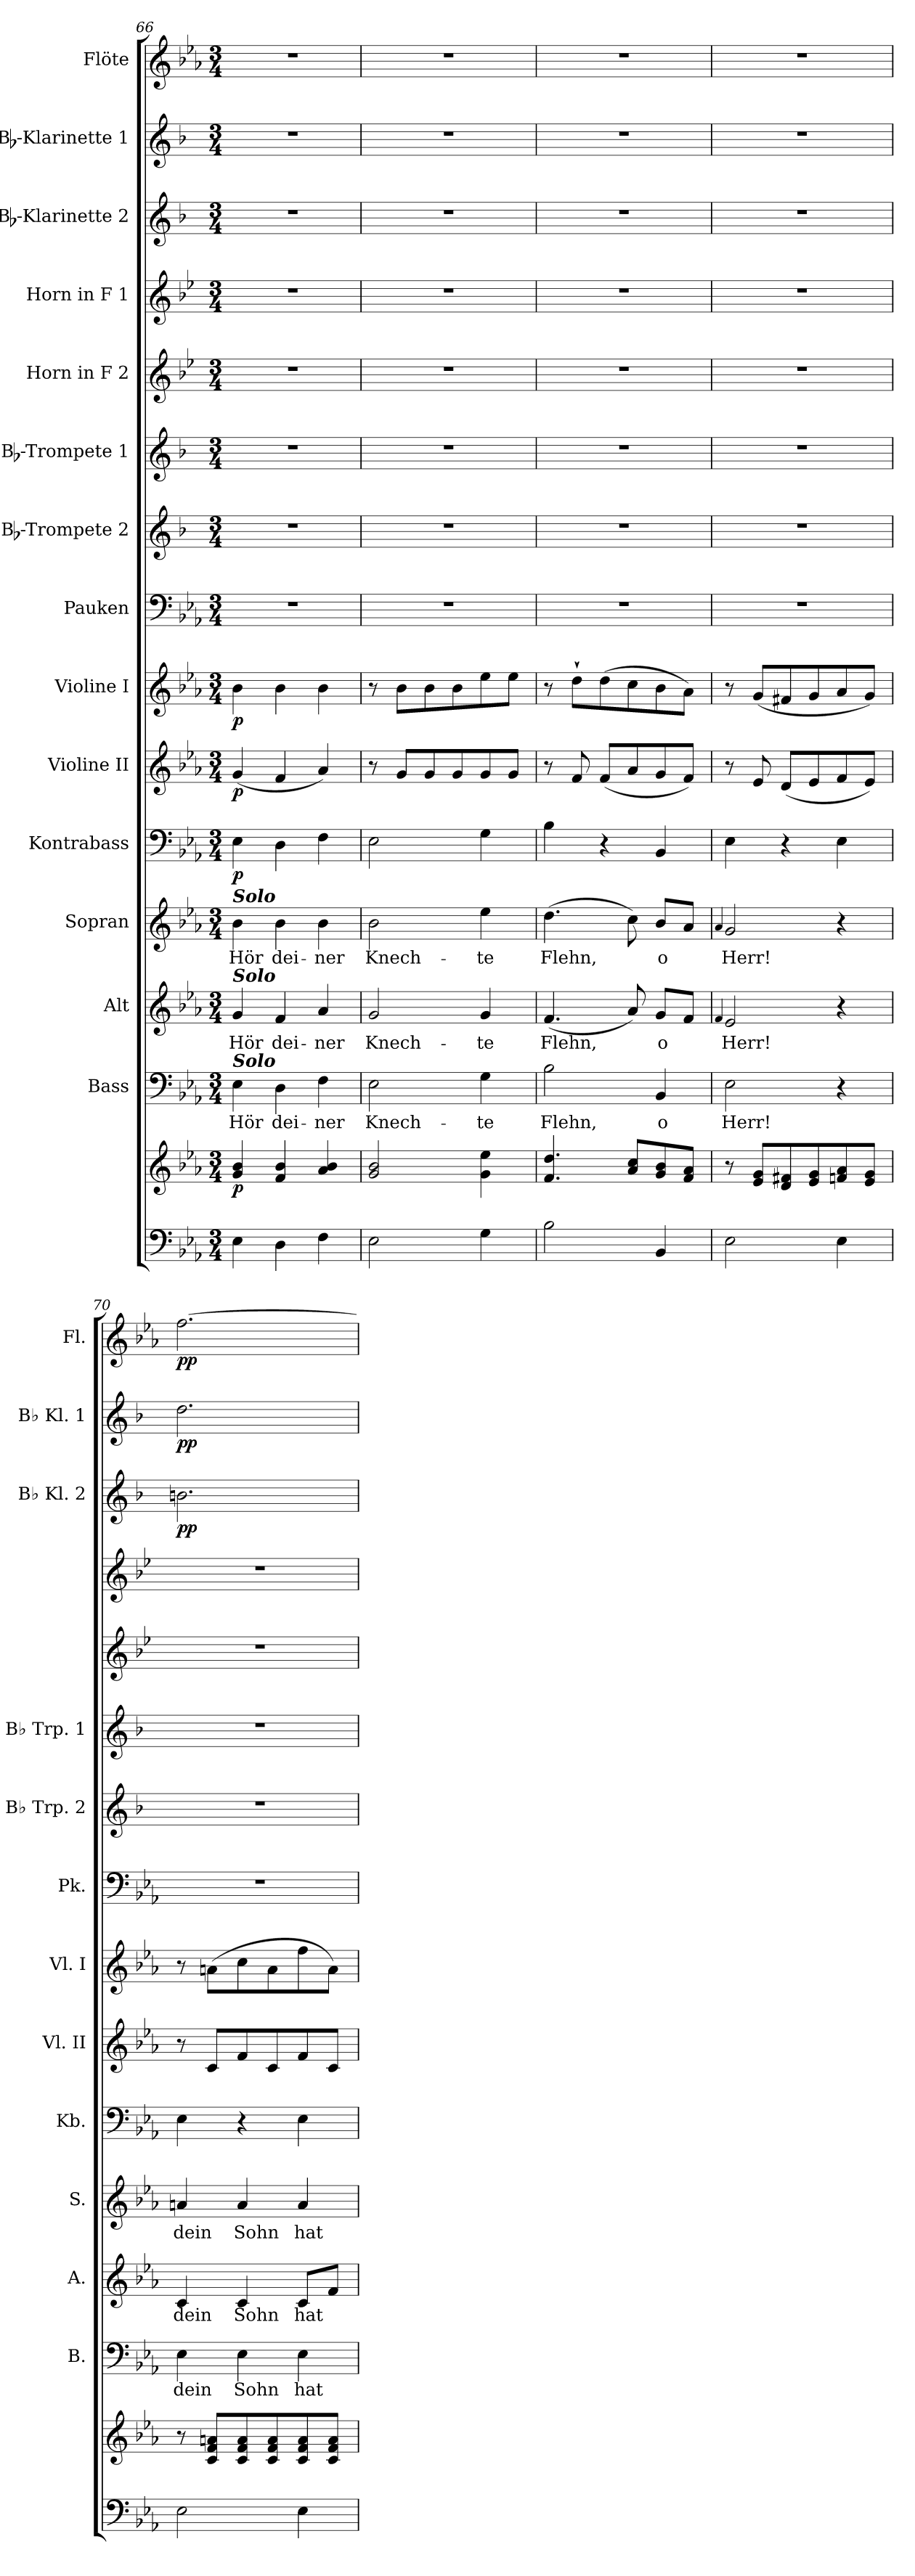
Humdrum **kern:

**kern	**kern	**dynam	**kern	**text	**kern	**text	**kern	**text	**kern	**dynam	**kern	**dynam	**kern	**dynam	**kern	**kern	**kern	**kern	**kern	**kern	**dynam	**kern	**dynam	**kern	**dynam
*part15	*part15	*part15	*part14	*part14	*part13	*part13	*part12	*part12	*part11	*part11	*part10	*part10	*part9	*part9	*part8	*part7	*part6	*part5	*part4	*part3	*part3	*part2	*part2	*part1	*part1
*staff16	*staff15	*staff15/16	*staff14	*staff14	*staff13	*staff13	*staff12	*staff12	*staff11	*staff11	*staff10	*staff10	*staff9	*staff9	*staff8	*staff7	*staff6	*staff5	*staff4	*staff3	*staff3	*staff2	*staff2	*staff1	*staff1
*	*	*	*I"Bass	*	*I"Alt	*	*I"Sopran	*	*I"Kontrabass	*	*I"Violine II	*	*I"Violine I	*	*I"Pauken	*I"Bb-Trompete 2	*I"Bb-Trompete 1	*I"Horn in F 2	*I"Horn in F 1	*I"Bb-Klarinette 2	*	*I"Bb-Klarinette 1	*	*I"Flöte	*
*	*	*	*I'B.	*	*I'A.	*	*I'S.	*	*I'Kb.	*	*I'Vl. II	*	*I'Vl. I	*	*I'Pk.	*I'Bb Trp. 2	*I'Bb Trp. 1	*	*	*I'Bb Kl. 2	*	*I'Bb Kl. 1	*	*I'Fl.	*
*clefF4	*clefG2	*	*clefF4	*	*clefG2	*	*clefG2	*	*clefF4	*	*clefG2	*	*clefG2	*	*clefF4	*clefG2	*clefG2	*clefG2	*clefG2	*clefG2	*	*clefG2	*	*clefG2	*
*	*	*	*	*	*	*	*	*	*ITrd7c12	*	*	*	*	*	*	*ITrd1c2	*ITrd1c2	*ITrd4c7	*ITrd4c7	*ITrd1c2	*	*ITrd1c2	*	*	*
*k[b-e-a-]	*k[b-e-a-]	*	*k[b-e-a-]	*	*k[b-e-a-]	*	*k[b-e-a-]	*	*k[b-e-a-]	*	*k[b-e-a-]	*	*k[b-e-a-]	*	*k[b-e-a-]	*k[b-e-a-]	*k[b-e-a-]	*k[b-e-a-]	*k[b-e-a-]	*k[b-e-a-]	*	*k[b-e-a-]	*	*k[b-e-a-]	*
*E-:	*E-:	*	*E-:	*	*E-:	*	*E-:	*	*E-:	*	*E-:	*	*E-:	*	*E-:	*E-:	*E-:	*E-:	*E-:	*E-:	*	*E-:	*	*E-:	*
*M3/4	*M3/4	*	*M3/4	*	*M3/4	*	*M3/4	*	*M3/4	*	*M3/4	*	*M3/4	*	*M3/4	*M3/4	*M3/4	*M3/4	*M3/4	*M3/4	*	*M3/4	*	*M3/4	*
=66	=66	=66	=66	=66	=66	=66	=66	=66	=66	=66	=66	=66	=66	=66	=66	=66	=66	=66	=66	=66	=66	=66	=66	=66	=66
!	!	!	!	!	!	!	!LO:TX:a:Bi:t=Solo	!	!	!	!	!	!	!	!	!	!	!	!	!	!	!	!	!	!
!	!	!	!	!	!LO:TX:a:Bi:t=Solo	!	!	!	!	!	!	!	!	!	!	!	!	!	!	!	!	!	!	!	!
!	!	!	!LO:TX:a:Bi:t=Solo	!	!	!	!	!	!	!	!	!	!	!	!	!	!	!	!	!	!	!	!	!	!
!	!	!LO:DY:b	!	!LO:LY:b	!	!LO:LY:b	!	!LO:LY:b	!	!LO:DY:b	!	!LO:DY:b	!	!LO:DY:b	!	!	!	!	!	!	!	!	!	!	!
4E-\	4g/ 4b-/	p	4E-\	Hör	4g/	Hör	4b-\	Hör	4EE-\	p	(<4g/	p	4b-\	p	2.r	2.r	2.r	2.r	2.r	2.r	.	2.r	.	2.r	.
!	!	!	!	!LO:LY:b	!	!LO:LY:b	!	!LO:LY:b	!	!	!	!	!	!	!	!	!	!	!	!	!	!	!	!	!
4D\	4f/ 4b-/	.	4D\	dei-	4f/	dei-	4b-\	dei-	4DD\	.	4f/	.	4b-\	.	.	.	.	.	.	.	.	.	.	.	.
!	!	!	!	!LO:LY:b	!	!LO:LY:b	!	!LO:LY:b	!	!	!	!	!	!	!	!	!	!	!	!	!	!	!	!	!
4F\	4a-/ 4b-/	.	4F\	-ner	4a-/	-ner	4b-\	-ner	4FF\	.	4a-/)	.	4b-\	.	.	.	.	.	.	.	.	.	.	.	.
=67	=67	=67	=67	=67	=67	=67	=67	=67	=67	=67	=67	=67	=67	=67	=67	=67	=67	=67	=67	=67	=67	=67	=67	=67	=67
!	!	!	!	!LO:LY:b	!	!LO:LY:b	!	!LO:LY:b	!	!	!	!	!	!	!	!	!	!	!	!	!	!	!	!	!
2E-\	2g/ 2b-/	.	2E-\	Knech-	2g/	Knech-	2b-\	Knech-	2EE-\	.	8r	.	8r	.	2.r	2.r	2.r	2.r	2.r	2.r	.	2.r	.	2.r	.
.	.	.	.	.	.	.	.	.	.	.	8g/L	.	8b-\L	.	.	.	.	.	.	.	.	.	.	.	.
.	.	.	.	.	.	.	.	.	.	.	8g/	.	8b-\	.	.	.	.	.	.	.	.	.	.	.	.
.	.	.	.	.	.	.	.	.	.	.	8g/	.	8b-\	.	.	.	.	.	.	.	.	.	.	.	.
!	!	!	!	!LO:LY:b	!	!LO:LY:b	!	!LO:LY:b	!	!	!	!	!	!	!	!	!	!	!	!	!	!	!	!	!
4G\	4g\ 4ee-\	.	4G\	-te	4g/	-te	4ee-\	-te	4GG\	.	8g/	.	8ee-\	.	.	.	.	.	.	.	.	.	.	.	.
.	.	.	.	.	.	.	.	.	.	.	8g/J	.	8ee-\J	.	.	.	.	.	.	.	.	.	.	.	.
=68	=68	=68	=68	=68	=68	=68	=68	=68	=68	=68	=68	=68	=68	=68	=68	=68	=68	=68	=68	=68	=68	=68	=68	=68	=68
!	!	!	!	!LO:LY:b	!	!LO:LY:b	!	!LO:LY:b	!	!	!	!	!	!	!	!	!	!	!	!	!	!	!	!	!
2B-\	4.f/ 4.dd/	.	2B-\	Flehn,	(<4.f/	Flehn,	(>4.dd\	Flehn,	4BB-\	.	8r	.	8r	.	2.r	2.r	2.r	2.r	2.r	2.r	.	2.r	.	2.r	.
.	.	.	.	.	.	.	.	.	.	.	8f/	.	8dd`>\L	.	.	.	.	.	.	.	.	.	.	.	.
.	.	.	.	.	.	.	.	.	4r	.	(<8f/L	.	(>8dd\	.	.	.	.	.	.	.	.	.	.	.	.
.	8a-/ 8cc/L	.	.	.	8a-/)	.	8cc\)	.	.	.	8a-/	.	8cc\	.	.	.	.	.	.	.	.	.	.	.	.
!	!	!	!	!LO:LY:b	!	!LO:LY:b	!	!LO:LY:b	!	!	!	!	!	!	!	!	!	!	!	!	!	!	!	!	!
4BB-/	8g/ 8b-/	.	4BB-/	o	8g/L	o	8b-/L	o	4BBB-/	.	8g/	.	8b-\	.	.	.	.	.	.	.	.	.	.	.	.
.	8f/ 8a-/J	.	.	.	8f/J	.	8a-/J	.	.	.	8f/J)	.	8a-\J)	.	.	.	.	.	.	.	.	.	.	.	.
!!LO:PB:g=z
=69	=69	=69	=69	=69	=69	=69	=69	=69	=69	=69	=69	=69	=69	=69	=69	=69	=69	=69	=69	=69	=69	=69	=69	=69	=69
.	.	.	.	.	4qqf/	.	4qqa-/	.	.	.	.	.	.	.	.	.	.	.	.	.	.	.	.	.	.
!	!	!	!	!LO:LY:b	!	!LO:LY:b	!	!LO:LY:b	!	!	!	!	!	!	!	!	!	!	!	!	!	!	!	!	!
2E-\	8r	.	2E-\	Herr!	2e-/	Herr!	2g/	Herr!	4EE-\	.	8r	.	8r	.	2.r	2.r	2.r	2.r	2.r	2.r	.	2.r	.	2.r	.
.	8e-/ 8g/L	.	.	.	.	.	.	.	.	.	8e-/	.	(<8g/L	.	.	.	.	.	.	.	.	.	.	.	.
.	8d/ 8f#X/	.	.	.	.	.	.	.	4r	.	(<8d/L	.	8f#X/	.	.	.	.	.	.	.	.	.	.	.	.
.	8e-/ 8g/	.	.	.	.	.	.	.	.	.	8e-/	.	8g/	.	.	.	.	.	.	.	.	.	.	.	.
4E-\	8fn/ 8a-/	.	4r	.	4r	.	4r	.	4EE-\	.	8f/	.	8a-/	.	.	.	.	.	.	.	.	.	.	.	.
.	8e-/ 8g/J	.	.	.	.	.	.	.	.	.	8e-/J)	.	8g/J)	.	.	.	.	.	.	.	.	.	.	.	.
=70	=70	=70	=70	=70	=70	=70	=70	=70	=70	=70	=70	=70	=70	=70	=70	=70	=70	=70	=70	=70	=70	=70	=70	=70	=70
!	!	!	!	!LO:LY:b	!	!LO:LY:b	!	!LO:LY:b	!	!	!	!	!	!	!	!	!	!	!	!	!LO:DY:b	!	!LO:DY:b	!	!LO:DY:b
2E-\	8r	.	4E-\	dein	4c/	dein	4an/	dein	4EE-\	.	8r	.	8r	.	2.r	2.r	2.r	2.r	2.r	2.an\	pp	2.cc\	pp	[2.ff\	pp
.	8c/ 8f/ 8an/L	.	.	.	.	.	.	.	.	.	8c/L	.	(>8an\L	.	.	.	.	.	.	.	.	.	.	.	.
!	!	!	!	!LO:LY:b	!	!LO:LY:b	!	!LO:LY:b	!	!	!	!	!	!	!	!	!	!	!	!	!	!	!	!	!
.	8c/ 8f/ 8a/	.	4E-\	Sohn	4c/	Sohn	4a/	Sohn	4r	.	8f/	.	8cc\	.	.	.	.	.	.	.	.	.	.	.	.
.	8c/ 8f/ 8a/	.	.	.	.	.	.	.	.	.	8c/	.	8a\	.	.	.	.	.	.	.	.	.	.	.	.
!	!	!	!	!LO:LY:b	!	!LO:LY:b	!	!LO:LY:b	!	!	!	!	!	!	!	!	!	!	!	!	!	!	!	!	!
4E-\	8c/ 8f/ 8a/	.	4E-\	hat	8c/L	hat	4a/	hat	4EE-\	.	8f/	.	8ff\	.	.	.	.	.	.	.	.	.	.	.	.
.	8c/ 8f/ 8a/J	.	.	.	8f/J	.	.	.	.	.	8c/J	.	8a\J)	.	.	.	.	.	.	.	.	.	.	.	.
=	=	=	=	=	=	=	=	=	=	=	=	=	=	=	=	=	=	=	=	=	=	=	=	=	=
*-	*-	*-	*-	*-	*-	*-	*-	*-	*-	*-	*-	*-	*-	*-	*-	*-	*-	*-	*-	*-	*-	*-	*-	*-	*-
